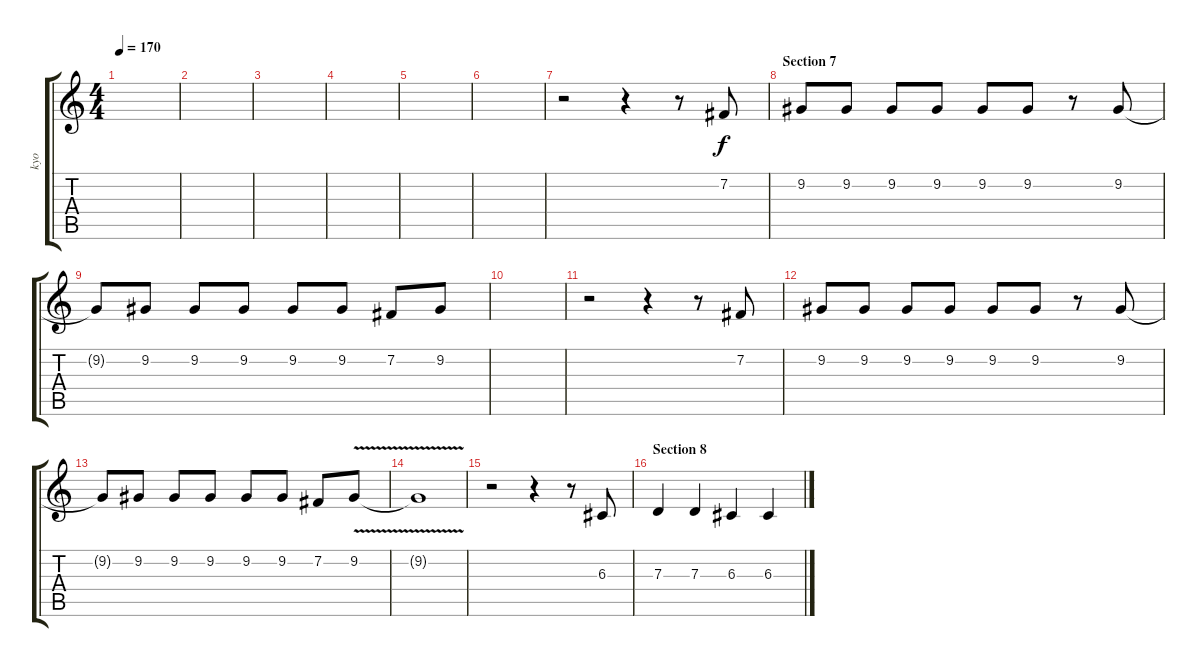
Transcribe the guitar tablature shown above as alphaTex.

\track ("kyo" "kyo") {instrument voiceoohs}
\staff {score tabs}
\tuning (E4 B3 G3 D3 A2 E2) {hide}
\ts (4 4)
\tempo 170
\clef g2
\ks c
|
|
|
|
|
|
r.2 r.4 r.8 7.2.8 |
\section ("" "Section 7")
9.2.8 9.2.8 9.2.8 9.2.8 9.2.8 9.2.8 r.8 9.2.8 |
9.2{t}.8 9.2.8 9.2.8 9.2.8 9.2.8 9.2.8 7.2.8 9.2.8 |
|
r.2 r.4 r.8 7.2.8 |
9.2.8 9.2.8 9.2.8 9.2.8 9.2.8 9.2.8 r.8 9.2.8 |
9.2{t}.8 9.2.8 9.2.8 9.2.8 9.2.8 9.2.8 7.2.8 9.2{v}.8 |
9.2{t}.1 |
r.2 r.4 r.8 6.3.8 |
\section ("" "Section 8")
7.3.4 7.3.4 6.3.4 6.3.4
